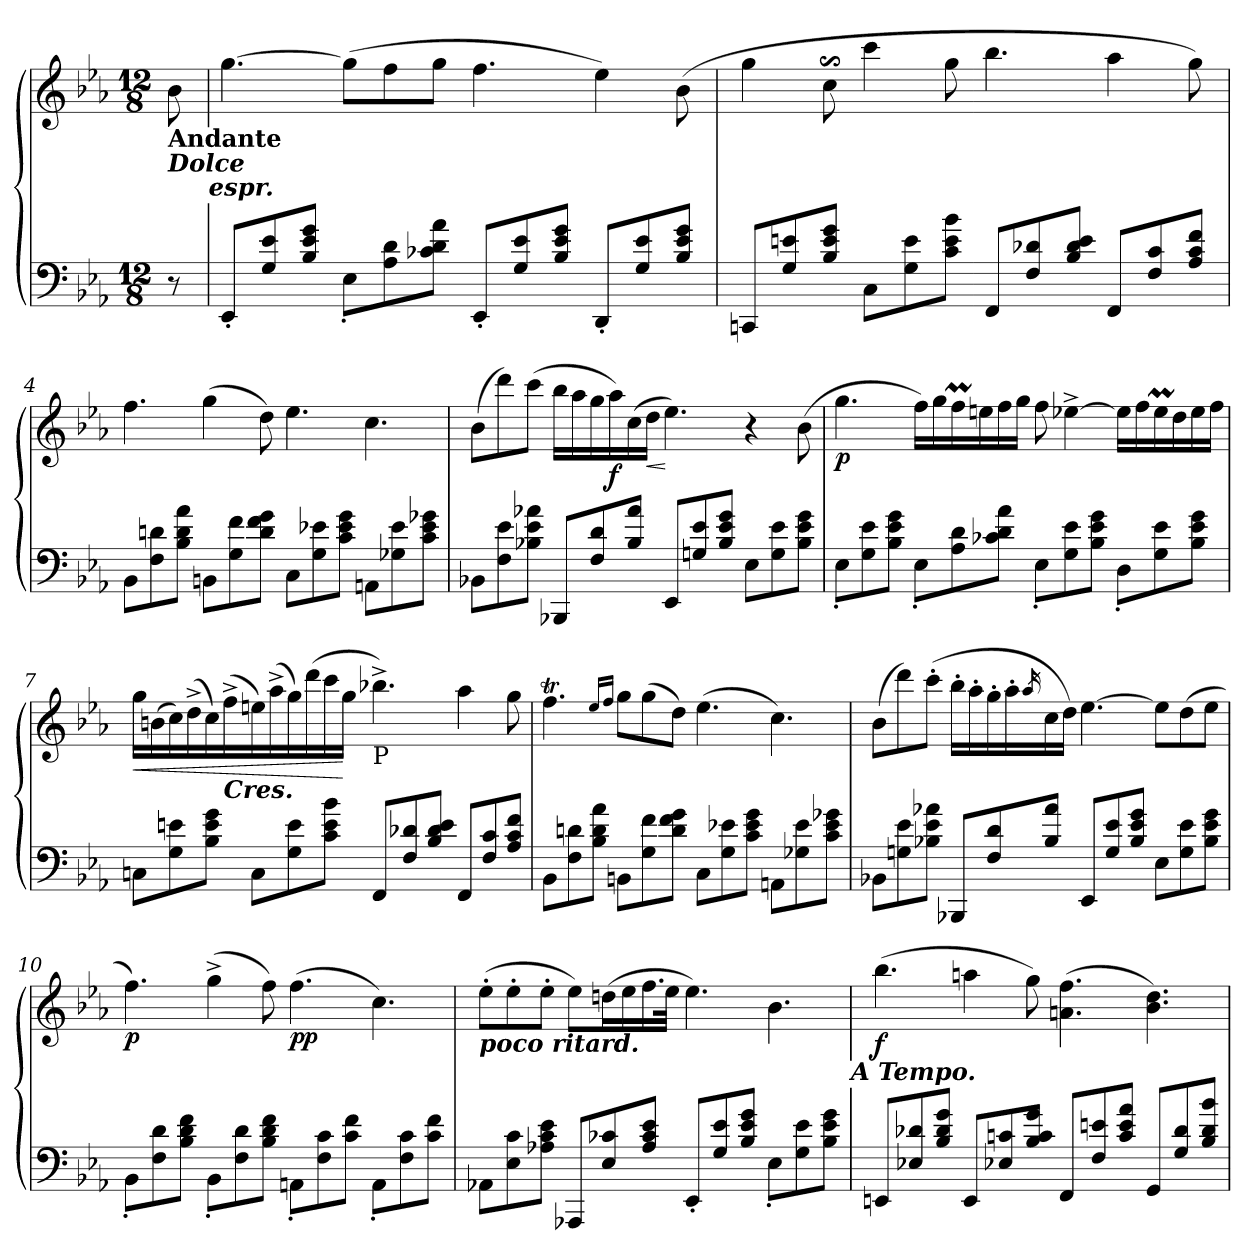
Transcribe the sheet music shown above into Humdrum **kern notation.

**kern	**kern	**dynam
*part1	*part1	*part1
*staff2	*staff1	*staff1/2
*clefF4	*clefG2	*
*k[b-e-a-]	*k[b-e-a-]	*
*M12/8	*M12/8	*
*MM208	*MM208	*
=1	=1	=1
*^	*	*
!	!	!LO:TX:b:B:t=Andante	!
!	!	!LO:TX:b:Bi:t=Dolce	!
8ryy	8r	8b-\	.
!	!	!LO:TX:b:Bi:t=espr.	!
=2	=2	=2	=2
1.ryy	8EE-'/L	[4.gg\	.
.	8G/ 8e-/	.	.
.	8B-/ 8e-/ 8g/J	.	.
.	8E-'\L	(>8gg\L]	.
.	8A-\ 8d\	8ff\	.
.	8c-X\ 8d\ 8a-\J	8gg\J	.
.	8EE-'/L	4.ff\	.
.	8G/ 8e-/	.	.
.	8B-/ 8e-/ 8g/J	.	.
.	8DD'/L	4ee-\)	.
.	8G/ 8e-/	.	.
.	8B-/ 8e-/ 8g/J	(>8b-\	.
=3	=3	=3	=3
8ryy	8CCn/L	4gg\	.
8ryy	8G/ 8en/	.	.
4ryy	8B-/ 8e/ 8g/J	8ccs$SS\	.
.	8C\L	4ccc\	.
4ryy	8G\ 8e\	.	.
.	8c\ 8e\ 8b-\J	8gg\	.
4ryy	8FF/L	4.bb-\	.
.	8F/ 8d-X/	.	.
4ryy	8B-/ 8d-/ 8e/J	.	.
.	8FF/L	4aa-\	.
4ryy	8F/ 8c/	.	.
.	8A-/ 8c/ 8f/J	8gg\)	.
!!LO:LB:g=z
=4	=4	=4	=4
1.ryy	8BB-\L	4.ff\	.
.	8F\ 8dn\	.	.
.	8B-\ 8d\ 8a-\J	.	.
.	8BBn\L	(>4gg\	.
.	8G\ 8f\	.	.
.	8d\ 8f\ 8g\J	8dd\)	.
.	8C\L	4.ee-\	.
.	8G\ 8e-X\	.	.
.	8c\ 8e-\ 8g\J	.	.
.	8AAn\L	4.cc\	.
.	8G-X\ 8e-\	.	.
.	8c\ 8e-\ 8g-X\J	.	.
=5	=5	=5	=5
1.ryy	8BB-X\L	(>8b-\L	.
.	8F\ 8e-\	8ddd\)	.
.	8B-X\ 8e-\ 8a-X\J	(>8ccc\J	.
.	8BBB-X/L	16bb-\LL	.
.	.	16aa-\	.
.	8F/ 8d/	16gg\	.
!	!	!	!LO:DY:b
.	.	16aa-\)	f
.	8B-/ 8a-/J	(>16cc\	.
!	!	!	!LO:HP:b
.	.	16dd\JJ	<
.	8EE-/L	4.ee-\)	[
.	8Gn/ 8e-/	.	.
.	8B-/ 8e-/ 8g/J	.	.
.	8E-\L	4r	.
.	8G\ 8e-\	.	.
.	8B-\ 8e-\ 8g\J	(>8b-\	.
!!LO:LB:g=z
=6	=6	=6	=6
!	!	!	!LO:DY:b
1.ryy	8E-'\L	4.gg\	p
.	8G\ 8e-\	.	.
.	8B-\ 8e-\ 8g\J	.	.
.	8E-'\L	16ff\LL)	.
.	.	16gg\	.
.	8A-\ 8d\	16ffM\	.
.	.	16een\	.
.	8c-X\ 8d\ 8a-\J	16ff\	.
.	.	16gg\JJ	.
.	8E-'\L	8ff\	.
.	8G\ 8e-\	[4ee-X^\	.
.	8B-\ 8e-\ 8g\J	.	.
.	8D'\L	16ee-\LL]	.
.	.	16ff\	.
.	8G\ 8e-\	16ee-M\	.
.	.	16dd\	.
.	8B-\ 8e-\ 8g\J	16ee-\	.
.	.	16ff\JJ	.
=7	=7	=7	=7
!	!	!	!LO:HP:b
1.ryy	8Cn\L	16gg\LL	<
.	.	(>16bn\	.
.	8G\ 8en\	16cc\)	.
.	.	(>16dd^\	.
.	8B-\ 8e\ 8g\J	16cc\)	.
!	!	!LO:TX:b:Bi:t=Cres.	!
.	.	(>16ff^\	.
.	8C\L	16een\)	.
.	.	(>16aa-^\	.
.	8G\ 8e\	16gg\)	.
.	.	(>16ddd\	.
.	8c\ 8e\ 8b-\J	16ccc\	.
.	.	16gg\JJ	[
!	!	!LO:TX:b:t=P	!
.	8FF/L	4.bb-X^\)	.
.	8F/ 8d-X/	.	.
.	8B-/ 8d-/ 8e/J	.	.
.	8FF/L	4aa-\	.
.	8F/ 8c/	.	.
.	8A-/ 8c/ 8f/J	8gg\	.
!!LO:LB:g=z
=8	=8	=8	=8
1.ryy	8BB-\L	4.ffT\	.
.	8F\ 8dn\	.	.
.	8B-\ 8d\ 8a-\J	.	.
.	.	16qee-/LL	.
.	.	16qff/JJ	.
.	8BBn\L	8gg\L	.
.	8G\ 8f\	(>8gg\	.
.	8d\ 8f\ 8g\J	8dd\J)	.
.	8C\L	(>4.ee-\	.
.	8G\ 8e-X\	.	.
.	8c\ 8e-\ 8g\J	.	.
.	8AAn\L	4.cc\)	.
.	8G-X\ 8e-\	.	.
.	8c\ 8e-\ 8g-X\J	.	.
=9	=9	=9	=9
1.ryy	8BB-X\L	(>8b-\L	.
.	8Gn\ 8e-\	8ddd\)	.
.	8B-X\ 8e-\ 8a-X\J	(>8ccc'\J	.
.	8BBB-X/L	16bb-'\LL	.
.	.	16aa-'\	.
.	8F/ 8d/	16gg'\	.
.	.	16aa-'\	.
.	.	16qaa-/	.
.	8B-/ 8a-/J	16cc\	.
.	.	16dd\JJ)	.
.	8EE-/L	[4.ee-\	.
.	8G/ 8e-/	.	.
.	8B-/ 8e-/ 8g/J	.	.
.	8E-\L	8ee-\L]	.
.	8G\ 8e-\	(>8dd\	.
.	8B-\ 8e-\ 8g\J	8ee-\J	.
!!LO:PB:g=z
=10	=10	=10	=10
!	!	!	!LO:DY:b
1.ryy	8BB-'\L	4.ff\)	p
.	8F\ 8d\	.	.
.	8B-\ 8d\ 8f\J	.	.
.	8BB-'\L	(>4gg^\	.
.	8F\ 8d\	.	.
.	8B-\ 8d\ 8f\J	8ff\)	.
!	!	!	!LO:DY:b
.	8AAn'\L	(>4.ff\	pp
.	8F\ 8c\	.	.
.	8c\ 8f\J	.	.
.	8AA'\L	4.cc\)	.
.	8F\ 8c\	.	.
.	8c\ 8f\J	.	.
=11	=11	=11	=11
!	!	!LO:TX:b:Bi:t=poco ritard.	!
1.ryy	8AA-X\L	(>8ee-'\L	.
.	8E-\ 8c\	8ee-'\	.
.	8A-X\ 8c\ 8e-\J	8ee-'\J	.
.	8AAA-X/L	8ee-\L)	.
.	8E-/ 8c-X/	(>16ddn\L	.
.	.	16ee-\	.
.	8A-/ 8c-/ 8e-/J	16.ff\	.
.	.	32ee-\JJk	.
.	8EE-'/L	4.ee-\)	.
.	8G/ 8e-/	.	.
.	8B-/ 8e-/ 8g/J	.	.
.	8E-'\L	4.b-\	.
.	8G\ 8e-\	.	.
.	8B-\ 8e-\ 8g\J	.	.
!	!	!LO:TX:b:Bi:t=A Tempo.	!
!!LO:LB:g=z
=12	=12	=12	=12
!	!	!	!LO:DY:b
1.ryy	8EEn/L	(>4.bb-\	f
.	8E-X/ 8d-X/	.	.
.	8B-/ 8d-/ 8g/J	.	.
.	8EE/L	4aan\	.
.	8E-X/ 8cn/	.	.
.	8B-/ 8c/ 8g/J	8gg\)	.
.	8FF/L	(>4.an\ 4.ff\	.
.	8F/ 8en/	.	.
.	8c/ 8e/ 8a-/J	.	.
.	8GG/L	4.b-\ 4.dd\)	.
.	8G/ 8d-/	.	.
.	8B-/ 8d-/ 8b-/J	.	.
*v	*v	*	*
=	=	=
*-	*-	*-
